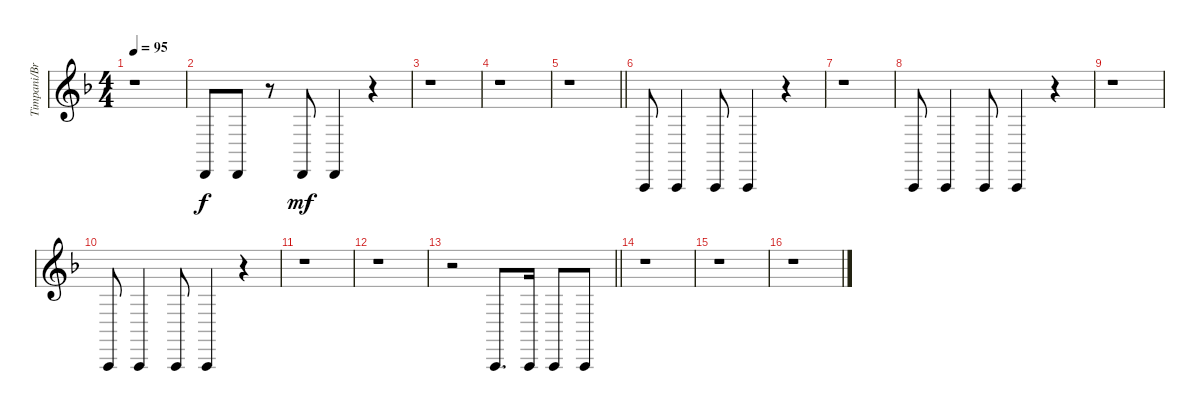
\track ("Timpani/Brass" "Timpani/Br") {instrument timpani}
\staff {score}
\tuning (E3 B2 G2 D2 A1 B1) {hide}
\ts (4 4)
\tempo 95
\clef g2
\ks f
r.1{dy f} |
0.4.8 0.4.8 r.8 0.4.8{dy mf} 0.4.4 r.4 |
r.1 |
r.1 |
\barLineRight lightlight
r.1 |
0.5.8 0.5.4 0.5.8 0.5.4 r.4 |
r.1 |
0.5.8 0.5.4 0.5.8 0.5.4 r.4 |
r.1 |
0.5.8 0.5.4 0.5.8 0.5.4 r.4 |
r.1 |
r.1 |
\barLineRight lightlight
r.2 0.5.8{d} 0.5.16 0.5.8 0.5.8 |
r.1 |
r.1 |
r.1
